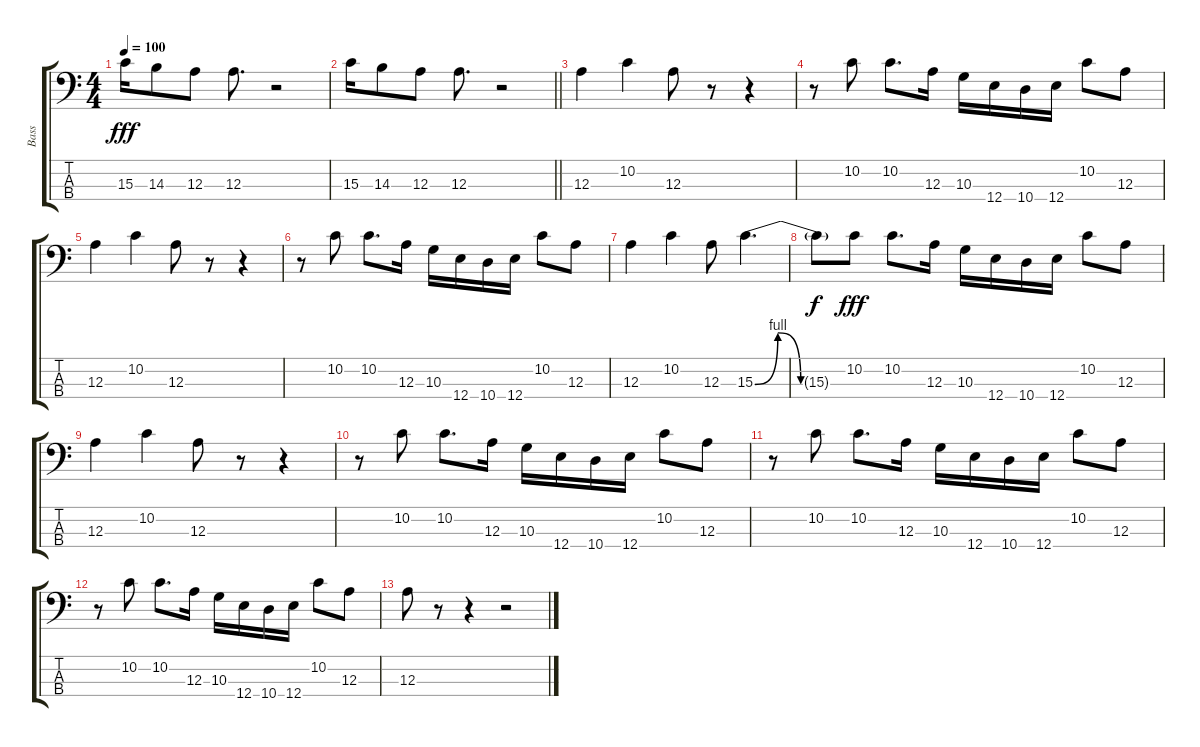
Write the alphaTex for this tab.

\track ("Bass" "Bass") {instrument electricbassfinger}
\staff {score tabs}
\tuning (G2 D2 A1 E1) {hide}
\ts (4 4)
\tempo 100
\clef f4
\ks c
15.3.16{dy fff} 14.3.8 12.3.8 12.3.8{d} r.2 |
\barLineRight lightlight
15.3.16 14.3.8 12.3.8 12.3.8{d} r.2 |
12.3.4 10.2.4 12.3.8 r.8 r.4 |
r.8 10.2.8 10.2.8{d} 12.3.16 10.3.16 12.4.16 10.4.16 12.4.16 10.2.8 12.3.8 |
12.3.4 10.2.4 12.3.8 r.8 r.4 |
r.8 10.2.8 10.2.8{d} 12.3.16 10.3.16 12.4.16 10.4.16 12.4.16 10.2.8 12.3.8 |
12.3.4 10.2.4 12.3.8 15.3{be (custom 0 0 15 4 30 0 60 0)}.4{d} |
15.3{t}.8{dy f} 10.2.8{dy fff} 10.2.8{d} 12.3.16 10.3.16 12.4.16 10.4.16 12.4.16 10.2.8 12.3.8 |
12.3.4 10.2.4 12.3.8 r.8 r.4 |
r.8 10.2.8 10.2.8{d} 12.3.16 10.3.16 12.4.16 10.4.16 12.4.16 10.2.8 12.3.8 |
r.8 10.2.8 10.2.8{d} 12.3.16 10.3.16 12.4.16 10.4.16 12.4.16 10.2.8 12.3.8 |
r.8 10.2.8 10.2.8{d} 12.3.16 10.3.16 12.4.16 10.4.16 12.4.16 10.2.8 12.3.8 |
12.3.8 r.8 r.4 r.2
